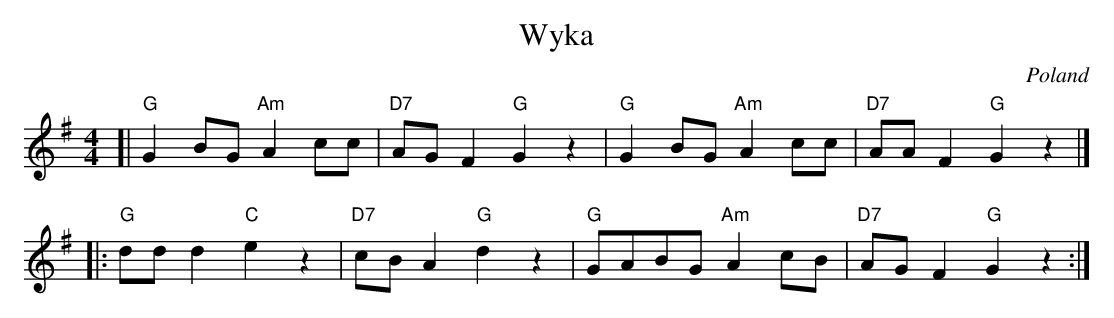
X:1
T: Wyka
O: Poland
M: 4/4
L: 1/8
K: G
[| "G"G2BG "Am"A2cc | "D7"AGF2 "G"G2z2 | "G"G2BG "Am"A2cc | "D7"AAF2 "G"G2z2 |]
|: "G"ddd2  "C"e2z2 | "D7"cBA2 "G"d2z2 | "G"GABG "Am"A2cB | "D7"AGF2 "G"G2z2 :|
